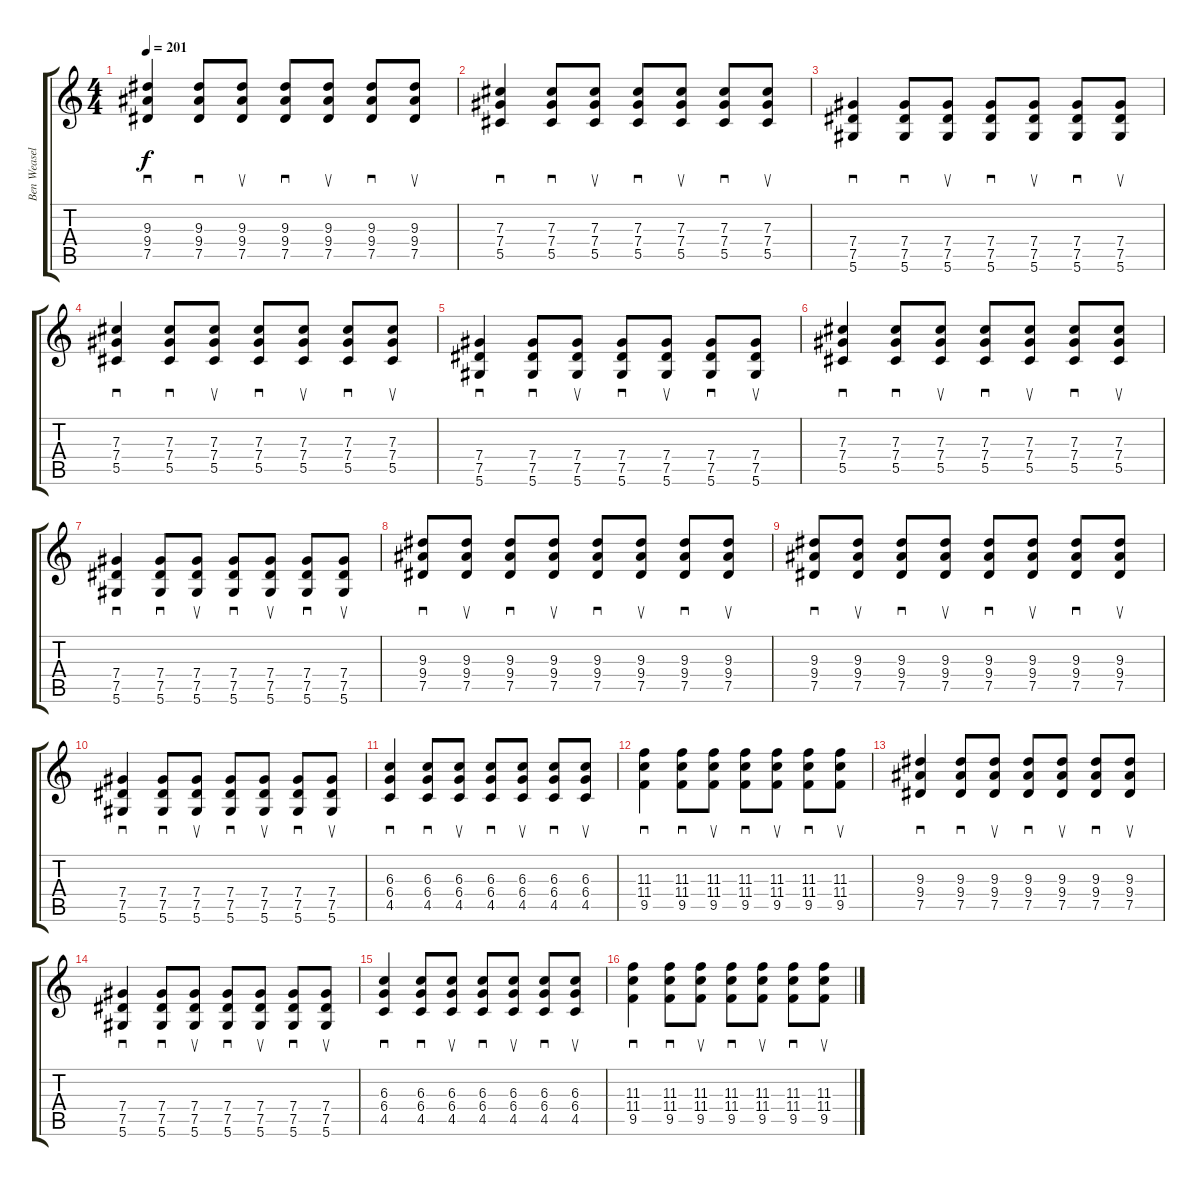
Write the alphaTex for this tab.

\track ("Ben Weasel" "Ben Weasel") {instrument overdrivenguitar}
\staff {score tabs}
\tuning (Eb4 Bb3 Gb3 Db3 Ab2 Eb2) {hide}
\ts (4 4)
\tempo 201
\clef g2
\ks c
(9.3 9.4 7.5).4{sd dy f} (9.3 9.4 7.5).8{sd} (9.3 9.4 7.5).8{su} (9.3 9.4 7.5).8{sd} (9.3 9.4 7.5).8{su} (9.3 9.4 7.5).8{sd} (9.3 9.4 7.5).8{su} |
(7.3 7.4 5.5).4{sd} (7.3 7.4 5.5).8{sd} (7.3 7.4 5.5).8{su} (7.3 7.4 5.5).8{sd} (7.3 7.4 5.5).8{su} (7.3 7.4 5.5).8{sd} (7.3 7.4 5.5).8{su} |
(7.4 7.5 5.6).4{sd} (7.4 7.5 5.6).8{sd} (7.4 7.5 5.6).8{su} (7.4 7.5 5.6).8{sd} (7.4 7.5 5.6).8{su} (7.4 7.5 5.6).8{sd} (7.4 7.5 5.6).8{su} |
(7.3 7.4 5.5).4{sd} (7.3 7.4 5.5).8{sd} (7.3 7.4 5.5).8{su} (7.3 7.4 5.5).8{sd} (7.3 7.4 5.5).8{su} (7.3 7.4 5.5).8{sd} (7.3 7.4 5.5).8{su} |
(7.4 7.5 5.6).4{sd} (7.4 7.5 5.6).8{sd} (7.4 7.5 5.6).8{su} (7.4 7.5 5.6).8{sd} (7.4 7.5 5.6).8{su} (7.4 7.5 5.6).8{sd} (7.4 7.5 5.6).8{su} |
(7.3 7.4 5.5).4{sd} (7.3 7.4 5.5).8{sd} (7.3 7.4 5.5).8{su} (7.3 7.4 5.5).8{sd} (7.3 7.4 5.5).8{su} (7.3 7.4 5.5).8{sd} (7.3 7.4 5.5).8{su} |
(7.4 7.5 5.6).4{sd} (7.4 7.5 5.6).8{sd} (7.4 7.5 5.6).8{su} (7.4 7.5 5.6).8{sd} (7.4 7.5 5.6).8{su} (7.4 7.5 5.6).8{sd} (7.4 7.5 5.6).8{su} |
(9.3 9.4 7.5).8{sd} (9.3 9.4 7.5).8{su} (9.3 9.4 7.5).8{sd} (9.3 9.4 7.5).8{su} (9.3 9.4 7.5).8{sd} (9.3 9.4 7.5).8{su} (9.3 9.4 7.5).8{sd} (9.3 9.4 7.5).8{su} |
(9.3 9.4 7.5).8{sd} (9.3 9.4 7.5).8{su} (9.3 9.4 7.5).8{sd} (9.3 9.4 7.5).8{su} (9.3 9.4 7.5).8{sd} (9.3 9.4 7.5).8{su} (9.3 9.4 7.5).8{sd} (9.3 9.4 7.5).8{su} |
(7.4 7.5 5.6).4{sd} (7.4 7.5 5.6).8{sd} (7.4 7.5 5.6).8{su} (7.4 7.5 5.6).8{sd} (7.4 7.5 5.6).8{su} (7.4 7.5 5.6).8{sd} (7.4 7.5 5.6).8{su} |
(6.3 6.4 4.5).4{sd} (6.3 6.4 4.5).8{sd} (6.3 6.4 4.5).8{su} (6.3 6.4 4.5).8{sd} (6.3 6.4 4.5).8{su} (6.3 6.4 4.5).8{sd} (6.3 6.4 4.5).8{su} |
(11.3 11.4 9.5).4{sd} (11.3 11.4 9.5).8{sd} (11.3 11.4 9.5).8{su} (11.3 11.4 9.5).8{sd} (11.3 11.4 9.5).8{su} (11.3 11.4 9.5).8{sd} (11.3 11.4 9.5).8{su} |
(9.3 9.4 7.5).4{sd} (9.3 9.4 7.5).8{sd} (9.3 9.4 7.5).8{su} (9.3 9.4 7.5).8{sd} (9.3 9.4 7.5).8{su} (9.3 9.4 7.5).8{sd} (9.3 9.4 7.5).8{su} |
(7.4 7.5 5.6).4{sd} (7.4 7.5 5.6).8{sd} (7.4 7.5 5.6).8{su} (7.4 7.5 5.6).8{sd} (7.4 7.5 5.6).8{su} (7.4 7.5 5.6).8{sd} (7.4 7.5 5.6).8{su} |
(6.3 6.4 4.5).4{sd} (6.3 6.4 4.5).8{sd} (6.3 6.4 4.5).8{su} (6.3 6.4 4.5).8{sd} (6.3 6.4 4.5).8{su} (6.3 6.4 4.5).8{sd} (6.3 6.4 4.5).8{su} |
(11.3 11.4 9.5).4{sd} (11.3 11.4 9.5).8{sd} (11.3 11.4 9.5).8{su} (11.3 11.4 9.5).8{sd} (11.3 11.4 9.5).8{su} (11.3 11.4 9.5).8{sd} (11.3 11.4 9.5).8{su}
